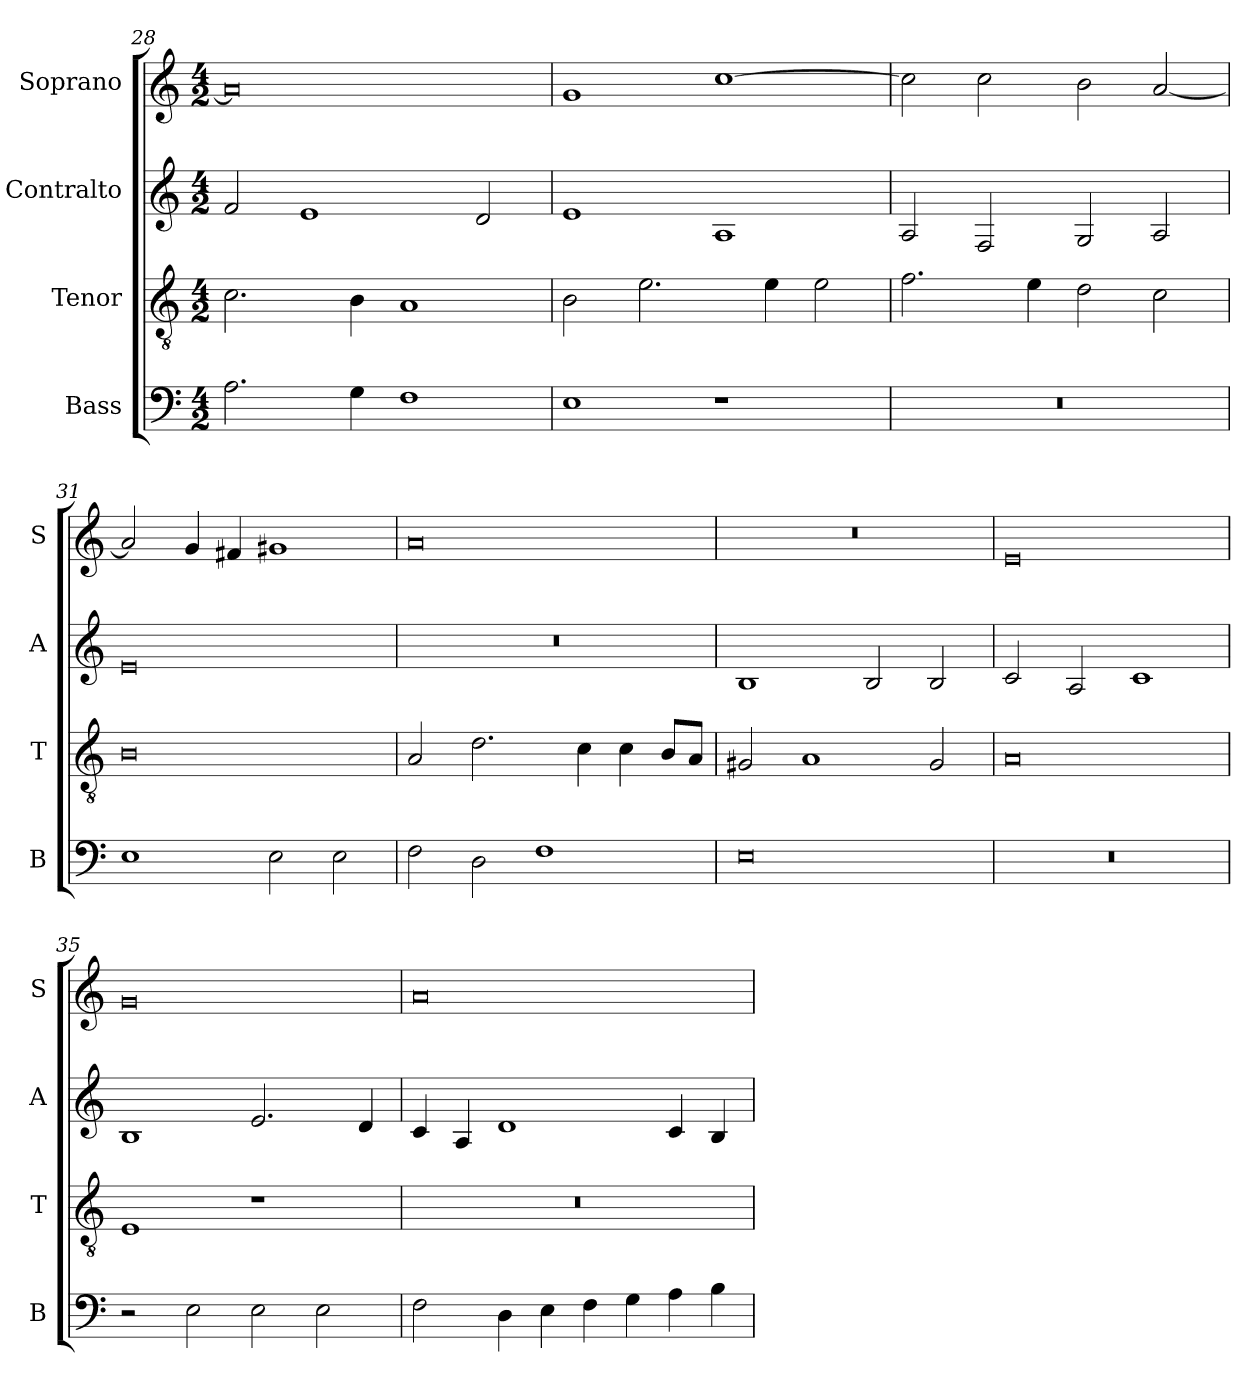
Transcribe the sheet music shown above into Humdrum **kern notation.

**kern	**kern	**kern	**kern
*part4	*part3	*part2	*part1
*staff4	*staff3	*staff2	*staff1
*I"Bass	*I"Tenor	*I"Contralto	*I"Soprano
*I'B	*I'T	*I'A	*I'S
*clefF4	*clefGv2	*clefG2	*clefG2
*k[]	*k[]	*k[]	*k[]
*E:phr	*E:phr	*E:phr	*E:phr
*M4/2	*M4/2	*M4/2	*M4/2
=28	=28	=28	=28
2.A	2.c	2f	0a]
.	.	1e	.
4G	4B	.	.
1F	1A	.	.
.	.	2d	.
=29	=29	=29	=29
1E	2B	1e	1g
.	2.e	.	.
1r	.	1A	[1cc
.	4e	.	.
.	2e	.	.
=30	=30	=30	=30
0r	2.f	2A	2cc]
.	.	2F	2cc
.	4e	.	.
.	2d	2G	2b
.	2c	2A	[2a
=31	=31	=31	=31
1E	0B	0e	2a]
.	.	.	4g
.	.	.	4f#X
2E	.	.	1g#X
2E	.	.	.
=32	=32	=32	=32
2F	2A	0r	0a
2D	2.d	.	.
1F	.	.	.
.	4c	.	.
.	4c	.	.
.	8B/L	.	.
.	8A/J	.	.
=33	=33	=33	=33
0E	2G#X	1B	0r
.	1A	.	.
.	.	2B	.
.	2G#	2B	.
=34	=34	=34	=34
0r	0A	2c	0e
.	.	2A	.
.	.	1c	.
=35	=35	=35	=35
2r	1E	1B	0g
2E	.	.	.
2E	1r	2.e	.
2E	.	.	.
.	.	4d	.
=36	=36	=36	=36
2F	0r	4c	0a
.	.	4A	.
4D	.	1d	.
4E	.	.	.
4F	.	.	.
4G	.	.	.
4A	.	4c	.
4B	.	4B	.
=	=	=	=
*-	*-	*-	*-
